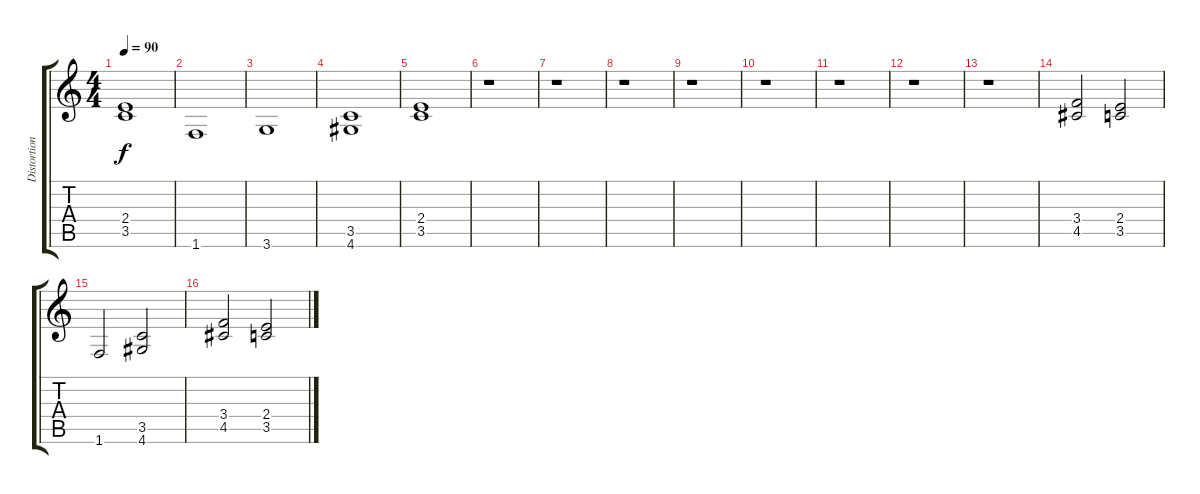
\track ("Distortion" "Distortion") {instrument distortionguitar}
\staff {score tabs}
\tuning (E4 B3 G3 D3 A2 E2) {hide}
\ts (4 4)
\tempo 90
\clef g2
\ks c
(2.4 3.5).1{dy f} |
1.6.1 |
3.6.1 |
(3.5 4.6).1 |
(2.4 3.5).1 |
r.1 |
r.1 |
r.1 |
r.1 |
r.1 |
r.1 |
r.1 |
r.1 |
(3.4 4.5).2 (2.4 3.5).2 |
1.6.2 (3.5 4.6).2 |
(3.4 4.5).2 (2.4 3.5).2
